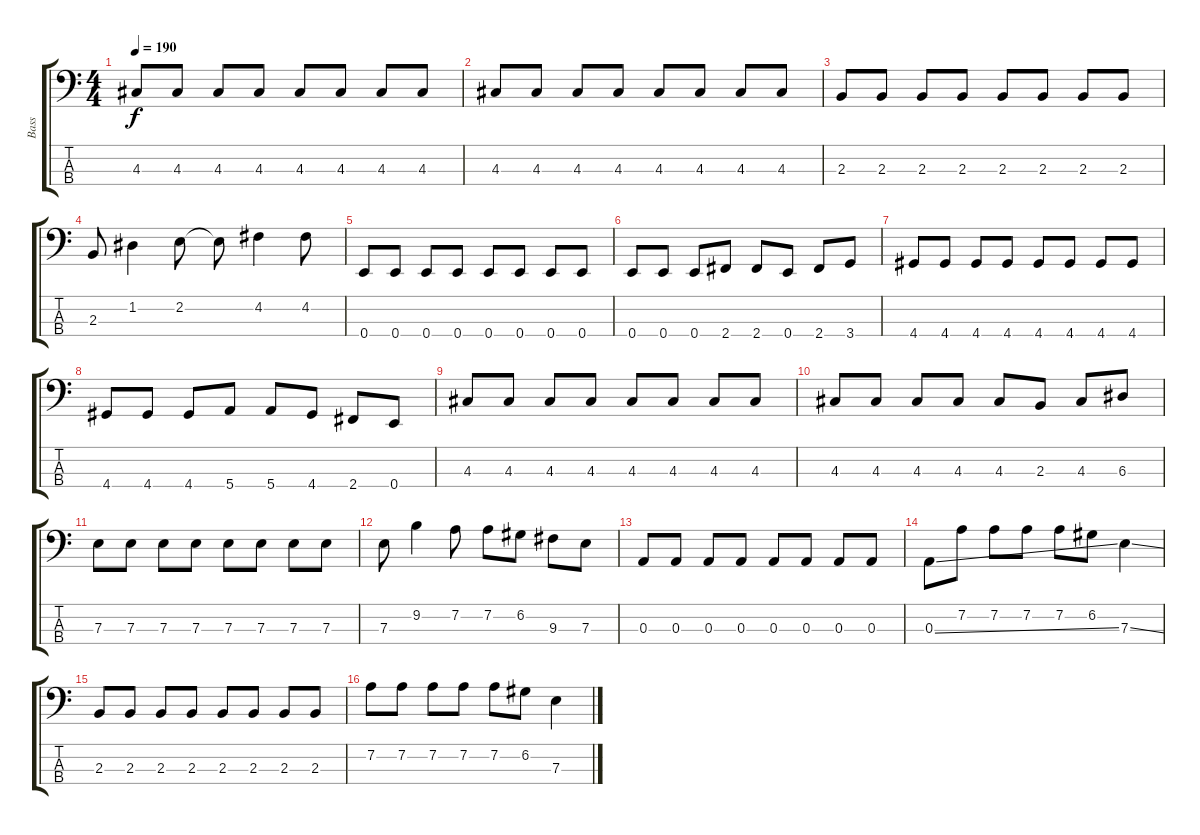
\track ("Bass" "Bass") {instrument electricbasspick}
\staff {score tabs}
\tuning (G2 D2 A1 E1) {hide}
\ts (4 4)
\tempo 190
\clef f4
\ks c
4.3.8{dy f} 4.3.8 4.3.8 4.3.8 4.3.8 4.3.8 4.3.8 4.3.8 |
4.3.8 4.3.8 4.3.8 4.3.8 4.3.8 4.3.8 4.3.8 4.3.8 |
2.3.8 2.3.8 2.3.8 2.3.8 2.3.8 2.3.8 2.3.8 2.3.8 |
2.3.8 1.2.4 2.2.8 2.2{t}.8 4.2.4 4.2.8 |
0.4.8 0.4.8 0.4.8 0.4.8 0.4.8 0.4.8 0.4.8 0.4.8 |
0.4.8 0.4.8 0.4.8 2.4.8 2.4.8 0.4.8 2.4.8 3.4.8 |
4.4.8 4.4.8 4.4.8 4.4.8 4.4.8 4.4.8 4.4.8 4.4.8 |
4.4.8 4.4.8 4.4.8 5.4.8 5.4.8 4.4.8 2.4.8 0.4.8 |
4.3.8 4.3.8 4.3.8 4.3.8 4.3.8 4.3.8 4.3.8 4.3.8 |
4.3.8 4.3.8 4.3.8 4.3.8 4.3.8 2.3.8 4.3.8 6.3.8 |
7.3.8 7.3.8 7.3.8 7.3.8 7.3.8 7.3.8 7.3.8 7.3.8 |
7.3.8 9.2.4 7.2.8 7.2.8 6.2.8 9.3.8 7.3.8 |
0.3.8 0.3.8 0.3.8 0.3.8 0.3.8 0.3.8 0.3.8 0.3.8 |
0.3{ss}.8 7.2.8 7.2.8 7.2.8 7.2.8 6.2.8 7.3{ss}.4 |
2.3.8 2.3.8 2.3.8 2.3.8 2.3.8 2.3.8 2.3.8 2.3.8 |
7.2.8 7.2.8 7.2.8 7.2.8 7.2.8 6.2.8 7.3{ss}.4
